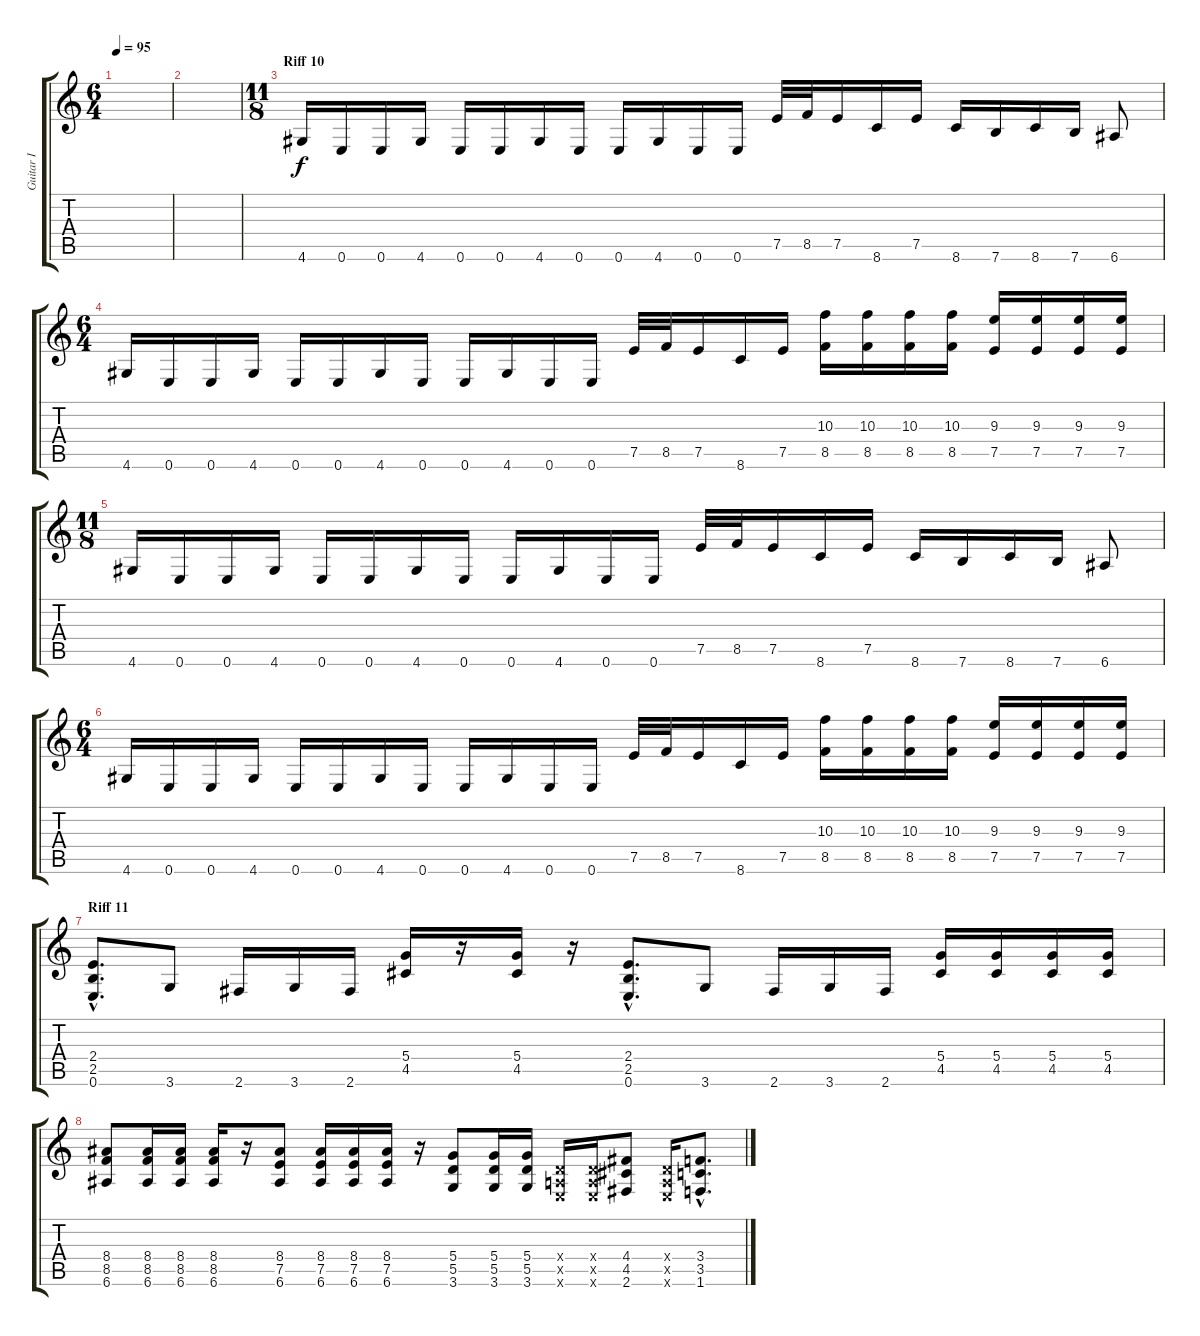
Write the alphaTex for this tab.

\track ("Guitar I" "Guitar I") {instrument distortionguitar}
\staff {score tabs}
\tuning (E4 B3 G3 D3 A2 E2) {hide}
\ts (6 4)
\tempo 95
\clef g2
\ks c
|
|
\ts (11 8)
\section ("" "Riff 10")
4.6.16 0.6.16 0.6.16 4.6.16 0.6.16 0.6.16 4.6.16 0.6.16 0.6.16 4.6.16 0.6.16 0.6.16 7.5.32 8.5.32 7.5.16 8.6.16 7.5.16 8.6.16 7.6.16 8.6.16 7.6.16 6.6.8 |
\ts (6 4)
4.6.16 0.6.16 0.6.16 4.6.16 0.6.16 0.6.16 4.6.16 0.6.16 0.6.16 4.6.16 0.6.16 0.6.16 7.5.32 8.5.32 7.5.16 8.6.16 7.5.16 (10.3 8.5).16 (10.3 8.5).16 (10.3 8.5).16 (10.3 8.5).16 (9.3 7.5).16 (9.3 7.5).16 (9.3 7.5).16 (9.3 7.5).16 |
\ts (11 8)
4.6.16 0.6.16 0.6.16 4.6.16 0.6.16 0.6.16 4.6.16 0.6.16 0.6.16 4.6.16 0.6.16 0.6.16 7.5.32 8.5.32 7.5.16 8.6.16 7.5.16 8.6.16 7.6.16 8.6.16 7.6.16 6.6.8 |
\ts (6 4)
4.6.16 0.6.16 0.6.16 4.6.16 0.6.16 0.6.16 4.6.16 0.6.16 0.6.16 4.6.16 0.6.16 0.6.16 7.5.32 8.5.32 7.5.16 8.6.16 7.5.16 (10.3 8.5).16 (10.3 8.5).16 (10.3 8.5).16 (10.3 8.5).16 (9.3 7.5).16 (9.3 7.5).16 (9.3 7.5).16 (9.3 7.5).16 |
\section ("" "Riff 11")
(2.4{hac} 2.5{hac} 0.6{hac}).8{d} 3.6.8 2.6.16 3.6.16 2.6.16 (5.4 4.5).16 r.16 (5.4 4.5).16 r.16 (2.4{hac} 2.5{hac} 0.6{hac}).8{d} 3.6.8 2.6.16 3.6.16 2.6.16 (5.4 4.5).16 (5.4 4.5).16 (5.4 4.5).16 (5.4 4.5).16 |
(8.4 8.5 6.6).8 (8.4 8.5 6.6).16 (8.4 8.5 6.6).16 (8.4 8.5 6.6).16 r.16 (8.4 7.5 6.6).8 (8.4 7.5 6.6).16 (8.4 7.5 6.6).16 (8.4 7.5 6.6).16 r.16 (5.4 5.5 3.6).8 (5.4 5.5 3.6).16 (5.4 5.5 3.6).16 (0.4{x} 0.5{x} 0.6{x}).16 (0.4{x} 0.5{x} 0.6{x}).16 (4.4 4.5 2.6).8 (0.4{x} 0.5{x} 0.6{x}).16 (3.4{hac} 3.5{hac} 1.6{hac}).8{d}
